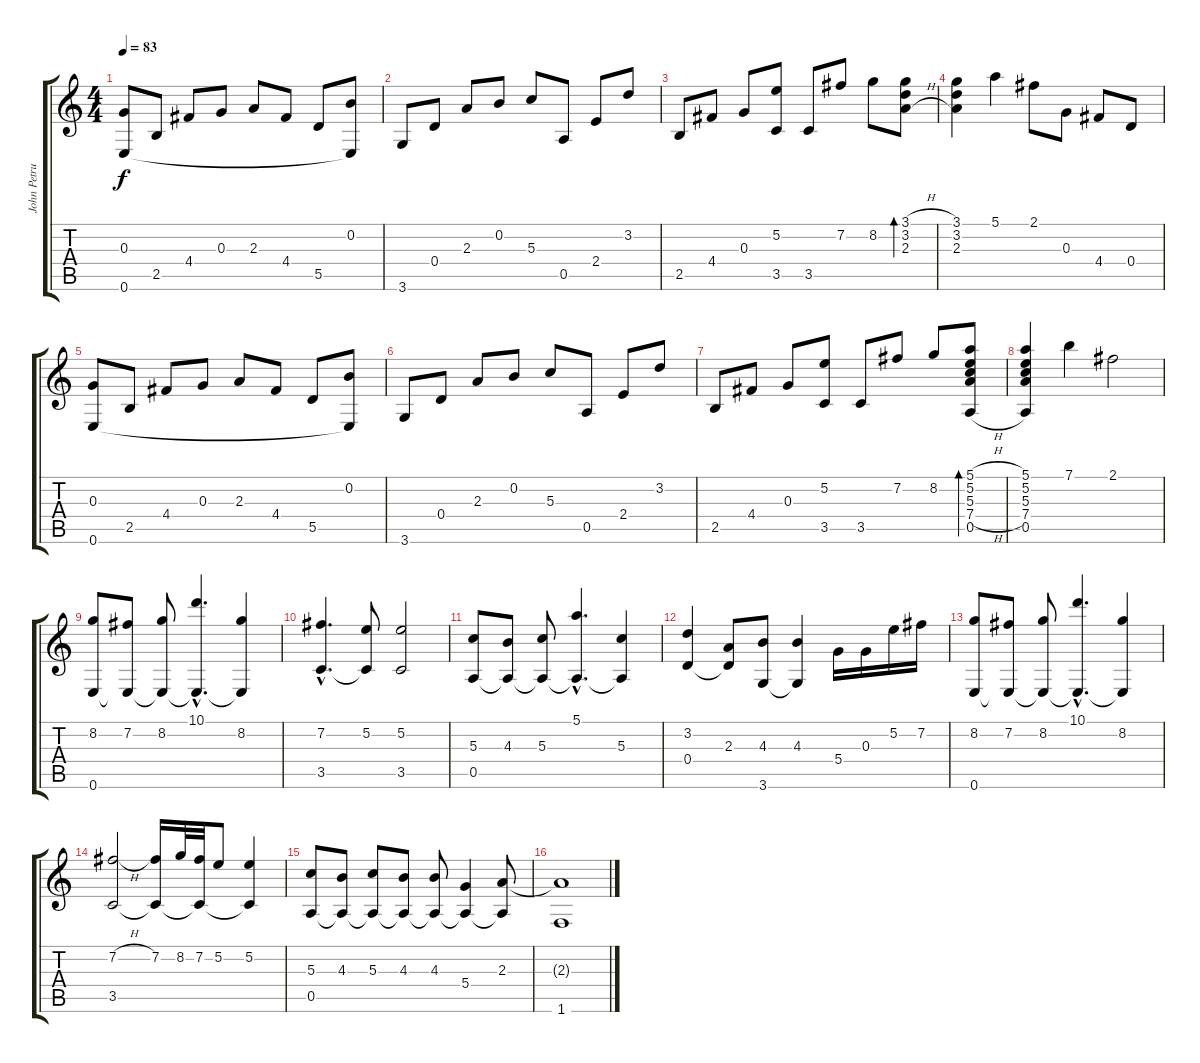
\track ("John Petrucci " "John Petru") {instrument acousticguitarnylon}
\staff {score tabs}
\tuning (E4 B3 G3 D3 A2 E2) {hide}
\ts (4 4)
\tempo 83
\clef g2
\ks c
(0.3 0.6).8{dy f} 2.5.8 4.4.8 0.3.8 2.3.8 4.4.8 5.5.8 (0.2 0.6{t}).8 |
3.6.8 0.4.8 2.3.8 0.2.8 5.3.8 0.5.8 2.4.8 3.2.8 |
2.5.8 4.4.8 0.3.8 (5.2 3.5).8 3.5.8 7.2.8 8.2.8 (3.1{h} 3.2{h} 2.3{h}).8{bd 240} |
(3.1 3.2 2.3).4 5.1.4 2.1.8 0.3.8 4.4.8 0.4.8 |
(0.3 0.6).8 2.5.8 4.4.8 0.3.8 2.3.8 4.4.8 5.5.8 (0.2 0.6{t}).8 |
3.6.8 0.4.8 2.3.8 0.2.8 5.3.8 0.5.8 2.4.8 3.2.8 |
2.5.8 4.4.8 0.3.8 (5.2 3.5).8 3.5.8 7.2.8 8.2.8 (5.1{h} 5.2{h} 5.3{h} 7.4{h} 0.5{h}).8{bd 240} |
(5.1 5.2 5.3 7.4 0.5).4 7.1.4 2.1.2 |
(8.2 0.6).8 (7.2 0.6{t}).8 (8.2 0.6{t}).8 (10.1{hac} 0.6{hac t}).4{d} (8.2 0.6{t}).4 |
(7.2{hac} 3.5{hac}).4{d} (5.2 3.5{t}).8 (5.2 3.5).2 |
(5.3 0.5).8 (4.3 0.5{t}).8 (5.3 0.5{t}).8 (5.1{hac} 0.5{hac t}).4{d} (5.3 0.5{t}).4 |
(3.2 0.4).4 (2.3 0.4{t}).8 (4.3 3.6).8 (4.3 3.6{t}).4 5.4.16 0.3.16 5.2.16 7.2.16 |
(8.2 0.6).8 (7.2 0.6{t}).8 (8.2 0.6{t}).8 (10.1{hac} 0.6{hac t}).4{d} (8.2 0.6{t}).4 |
(7.2{h} 3.5).2 (7.2 3.5{t}).16 8.2.32 (7.2 3.5{t}).32 5.2.8 (5.2 3.5{t}).4 |
(5.3 0.5).8 (4.3 0.5{t}).8 (5.3 0.5{t}).8 (4.3 0.5{t}).8 (4.3 0.5{t}).8 (5.4 0.5{t}).4 (2.3 0.5{t}).8 |
(2.3{t} 1.6).1
